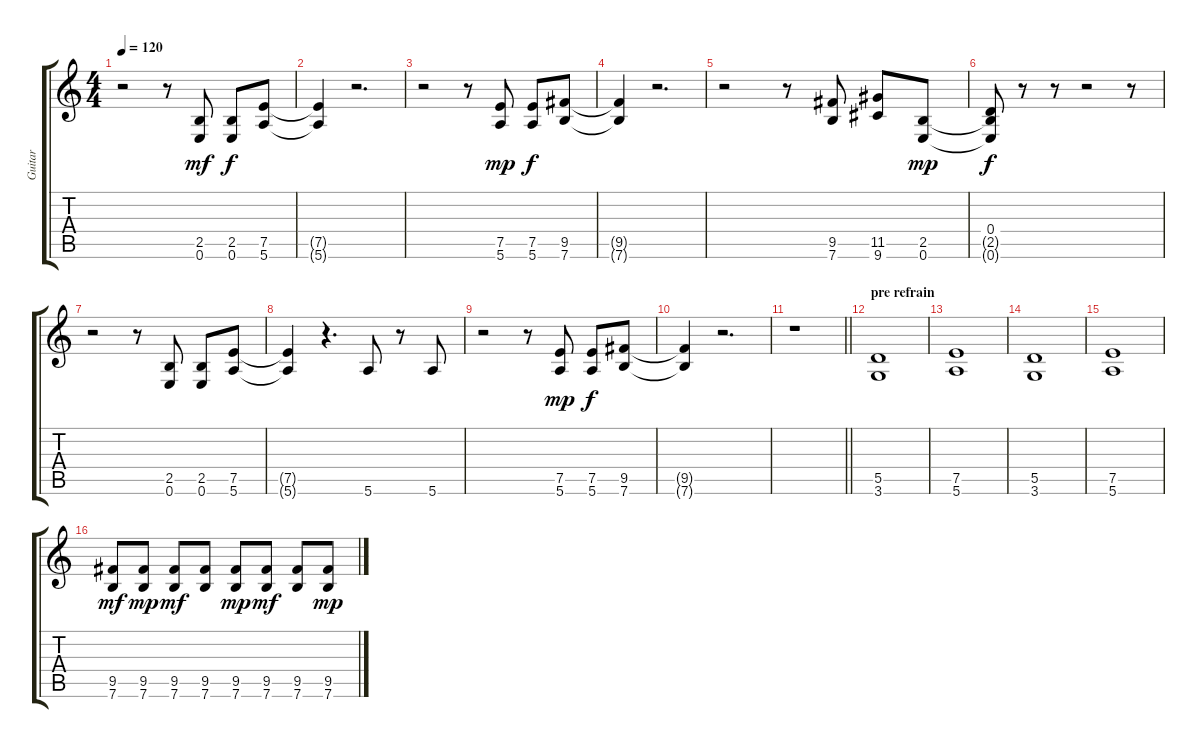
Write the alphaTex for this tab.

\track ("Guitar" "Guitar") {instrument overdrivenguitar}
\staff {score tabs}
\tuning (E4 B3 G3 D3 A2 E2) {hide}
\ts (4 4)
\tempo 120
\clef g2
\ks c
r.2{dy f} r.8 (2.5 0.6).8{dy mf} (2.5 0.6).8{dy f} (7.5 5.6).8 |
(7.5{t} 5.6{t}).4 r.2{d} |
r.2 r.8 (7.5 5.6).8{dy mp} (7.5 5.6).8{dy f} (9.5 7.6).8 |
(9.5{t} 7.6{t}).4 r.2{d} |
r.2 r.8 (9.5 7.6).8 (11.5 9.6).8 (2.5 0.6).8{dy mp} |
(0.4 2.5{t} 0.6{t}).8{dy f} r.8 r.8 r.2 r.8 |
r.2 r.8 (2.5 0.6).8 (2.5 0.6).8 (7.5 5.6).8 |
(7.5{t} 5.6{t}).4 r.4{d} 5.6.8 r.8 5.6.8 |
r.2 r.8 (7.5 5.6).8{dy mp} (7.5 5.6).8{dy f} (9.5 7.6).8 |
(9.5{t} 7.6{t}).4 r.2{d} |
\barLineRight lightlight
r.1 |
\section ("" "pre refrain")
(5.5 3.6).1 |
(7.5 5.6).1 |
(5.5 3.6).1 |
(7.5 5.6).1 |
(9.5 7.6).8{dy mf} (9.5 7.6).8{dy mp} (9.5 7.6).8{dy mf} (9.5 7.6).8 (9.5 7.6).8{dy mp} (9.5 7.6).8{dy mf} (9.5 7.6).8 (9.5 7.6).8{dy mp}
